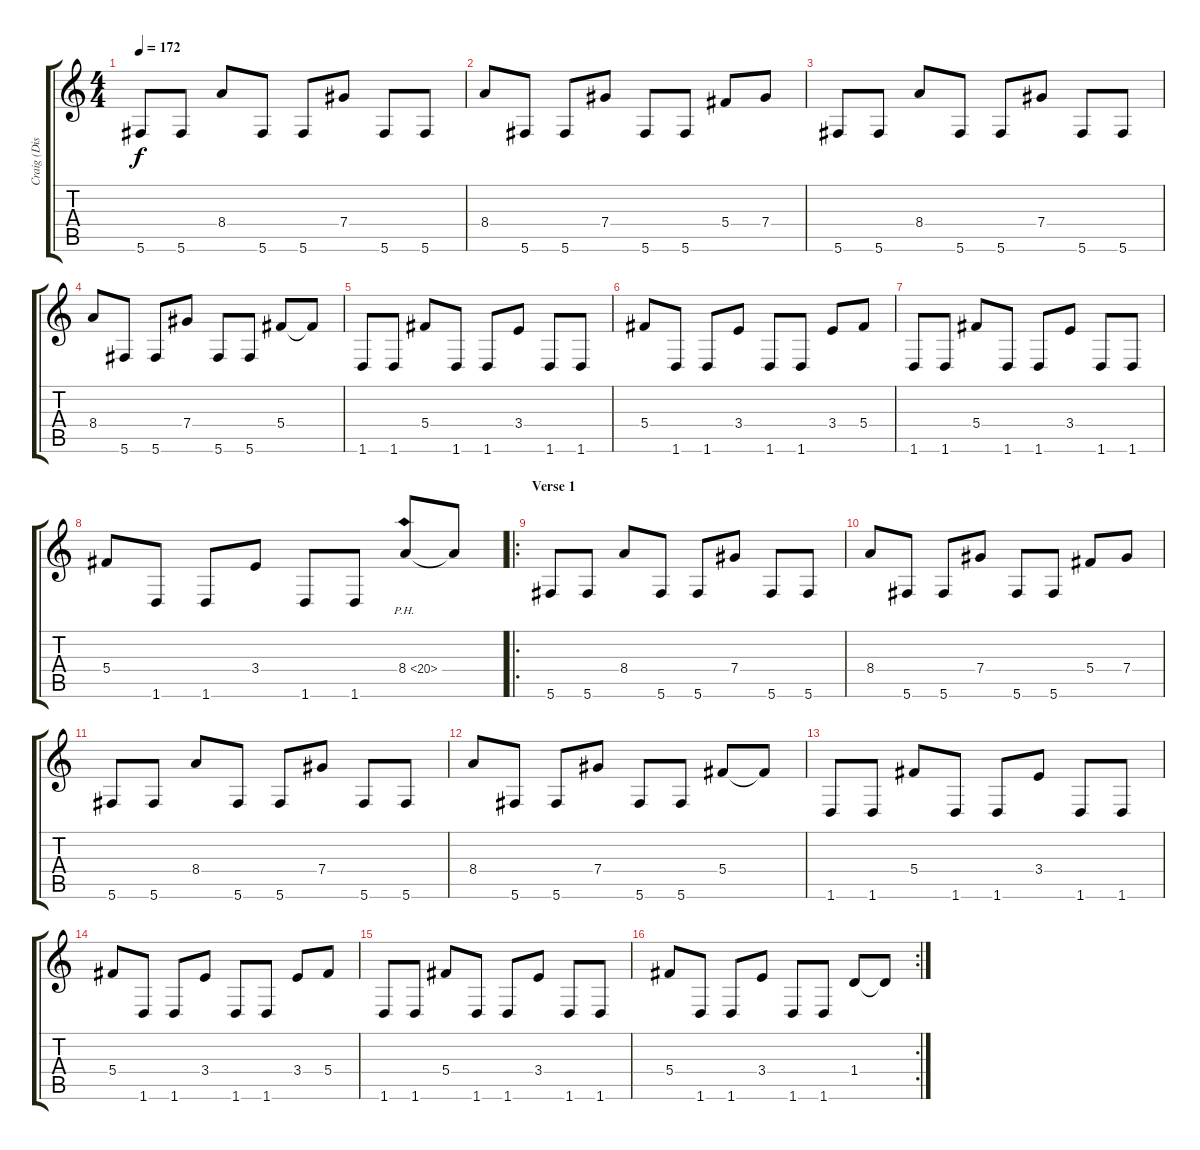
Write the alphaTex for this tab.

\track ("Craig (Dist)" "Craig (Dis") {instrument distortionguitar}
\staff {score tabs}
\tuning (Eb4 Bb3 Gb3 Db3 Ab2 Db2) {hide}
\ts (4 4)
\tempo 172
\clef g2
\ks c
5.6.8{dy f instrument distortionguitar} 5.6.8 8.4.8 5.6.8 5.6.8 7.4.8 5.6.8 5.6.8 |
8.4.8 5.6.8 5.6.8 7.4.8 5.6.8 5.6.8 5.4.8 7.4.8 |
5.6.8 5.6.8 8.4.8 5.6.8 5.6.8 7.4.8 5.6.8 5.6.8 |
8.4.8 5.6.8 5.6.8 7.4.8 5.6.8 5.6.8 5.4.8 5.4{t}.8 |
1.6.8 1.6.8 5.4.8 1.6.8 1.6.8 3.4.8 1.6.8 1.6.8 |
5.4.8 1.6.8 1.6.8 3.4.8 1.6.8 1.6.8 3.4.8 5.4.8 |
1.6.8 1.6.8 5.4.8 1.6.8 1.6.8 3.4.8 1.6.8 1.6.8 |
5.4.8 1.6.8 1.6.8 3.4.8 1.6.8 1.6.8 8.4{ph 12}.8 8.4{t}.8 |
\ro
\section ("" "Verse 1")
5.6.8 5.6.8 8.4.8 5.6.8 5.6.8 7.4.8 5.6.8 5.6.8 |
8.4.8 5.6.8 5.6.8 7.4.8 5.6.8 5.6.8 5.4.8 7.4.8 |
5.6.8 5.6.8 8.4.8 5.6.8 5.6.8 7.4.8 5.6.8 5.6.8 |
8.4.8 5.6.8 5.6.8 7.4.8 5.6.8 5.6.8 5.4.8 5.4{t}.8 |
1.6.8 1.6.8 5.4.8 1.6.8 1.6.8 3.4.8 1.6.8 1.6.8 |
5.4.8 1.6.8 1.6.8 3.4.8 1.6.8 1.6.8 3.4.8 5.4.8 |
1.6.8 1.6.8 5.4.8 1.6.8 1.6.8 3.4.8 1.6.8 1.6.8 |
\rc 2
5.4.8 1.6.8 1.6.8 3.4.8 1.6.8 1.6.8 1.4.8 1.4{t}.8
